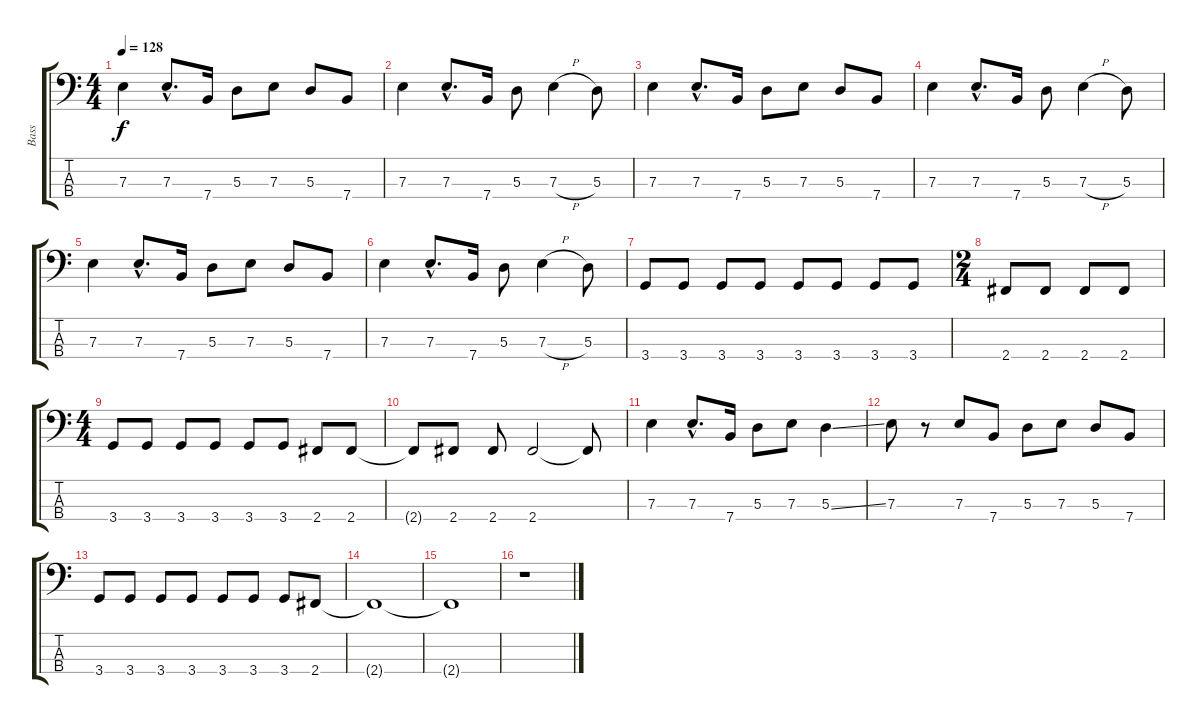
\track ("Bass" "Bass") {instrument electricbassfinger}
\staff {score tabs}
\tuning (G2 D2 A1 E1) {hide}
\ts (4 4)
\tempo 128
\clef f4
\ks c
7.3.4{dy f} 7.3{hac}.8{d} 7.4.16 5.3.8 7.3.8 5.3.8 7.4.8 |
7.3.4 7.3{hac}.8{d} 7.4.16 5.3.8 7.3{h}.4 5.3.8 |
7.3.4 7.3{hac}.8{d} 7.4.16 5.3.8 7.3.8 5.3.8 7.4.8 |
7.3.4 7.3{hac}.8{d} 7.4.16 5.3.8 7.3{h}.4 5.3.8 |
7.3.4 7.3{hac}.8{d} 7.4.16 5.3.8 7.3.8 5.3.8 7.4.8 |
7.3.4 7.3{hac}.8{d} 7.4.16 5.3.8 7.3{h}.4 5.3.8 |
3.4.8 3.4.8 3.4.8 3.4.8 3.4.8 3.4.8 3.4.8 3.4.8 |
\ts (2 4)
2.4.8 2.4.8 2.4.8 2.4.8 |
\ts (4 4)
3.4.8 3.4.8 3.4.8 3.4.8 3.4.8 3.4.8 2.4.8 2.4.8 |
2.4{t}.8 2.4.8 2.4.8 2.4.2 2.4{t}.8 |
7.3.4 7.3{hac}.8{d} 7.4.16 5.3.8 7.3.8 5.3{ss}.4 |
7.3.8 r.8 7.3.8 7.4.8 5.3.8 7.3.8 5.3.8 7.4.8 |
3.4.8 3.4.8 3.4.8 3.4.8 3.4.8 3.4.8 3.4.8 2.4.8 |
2.4{t}.1 |
2.4{t}.1 |
r.1
